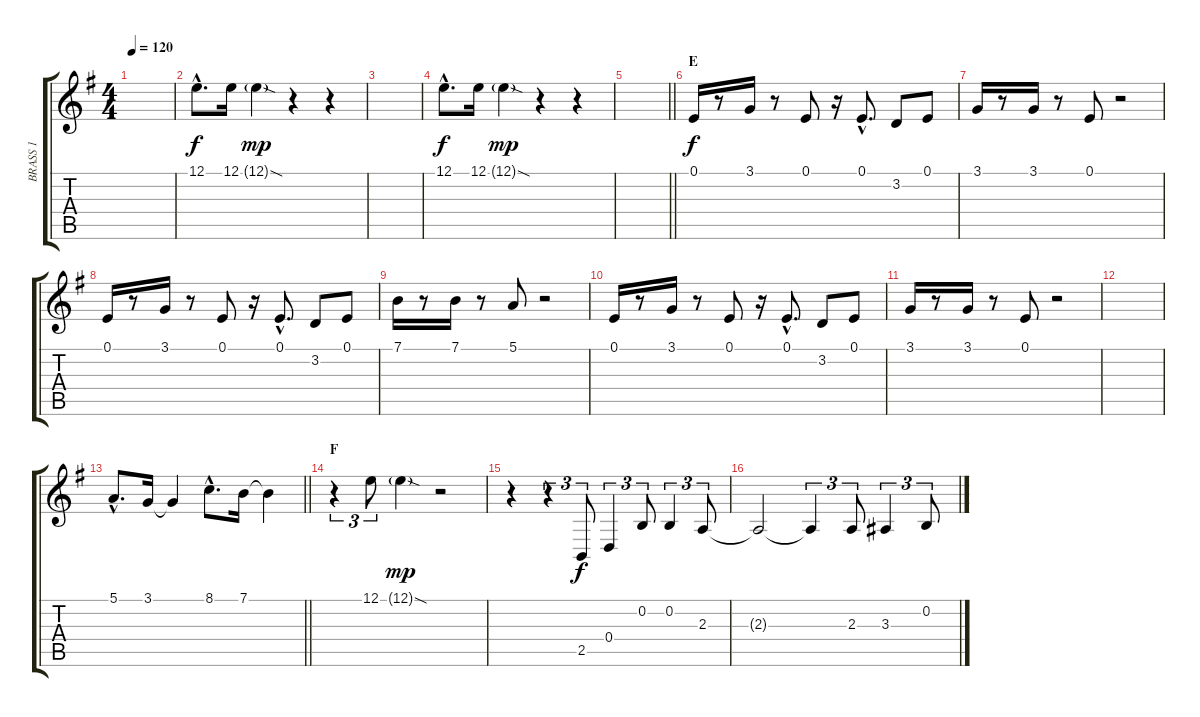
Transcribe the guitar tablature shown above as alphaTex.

\track ("BRASS 1" "BRASS 1") {instrument brasssection}
\staff {score tabs}
\tuning (E4 B3 G3 D3 A2 E2) {hide}
\ts (4 4)
\tempo 120
\clef g2
\ks eminor
|
12.1{hac}.8{d dy f} 12.1.16 12.1{sod g}.4{dy mp} r.4 r.4 |
|
12.1{hac}.8{d dy f} 12.1.16 12.1{sod g}.4{dy mp} r.4 r.4 |
\barLineRight lightlight
|
\section ("" "E")
0.1.16{dy f} r.8 3.1.16 r.8 0.1.8 r.16 0.1{hac}.8{d} 3.2.8 0.1.8 |
3.1.16 r.8 3.1.16 r.8 0.1.8 r.2 |
0.1.16 r.8 3.1.16 r.8 0.1.8 r.16 0.1{hac}.8{d} 3.2.8 0.1.8 |
7.1.16 r.8 7.1.16 r.8 5.1.8 r.2 |
0.1.16 r.8 3.1.16 r.8 0.1.8 r.16 0.1{hac}.8{d} 3.2.8 0.1.8 |
3.1.16 r.8 3.1.16 r.8 0.1.8 r.2 |
|
\barLineRight lightlight
5.1{hac}.8{d} 3.1.16 3.1{t}.4 8.1{hac}.8{d} 7.1.16 7.1{t}.4 |
\section ("" "F")
r.4{tu (3 2)} 12.1.8{tu (3 2)} 12.1{sod g}.4{dy mp} r.2 |
r.4 r.4{tu (3 2)} 2.5.8{tu (3 2) dy f} 0.4.4{tu (3 2)} 0.2.8{tu (3 2)} 0.2.4{tu (3 2)} 2.3.8{tu (3 2)} |
2.3{t}.2 2.3{t}.4{tu (3 2)} 2.3.8{tu (3 2)} 3.3.4{tu (3 2)} 0.2.8{tu (3 2)}
